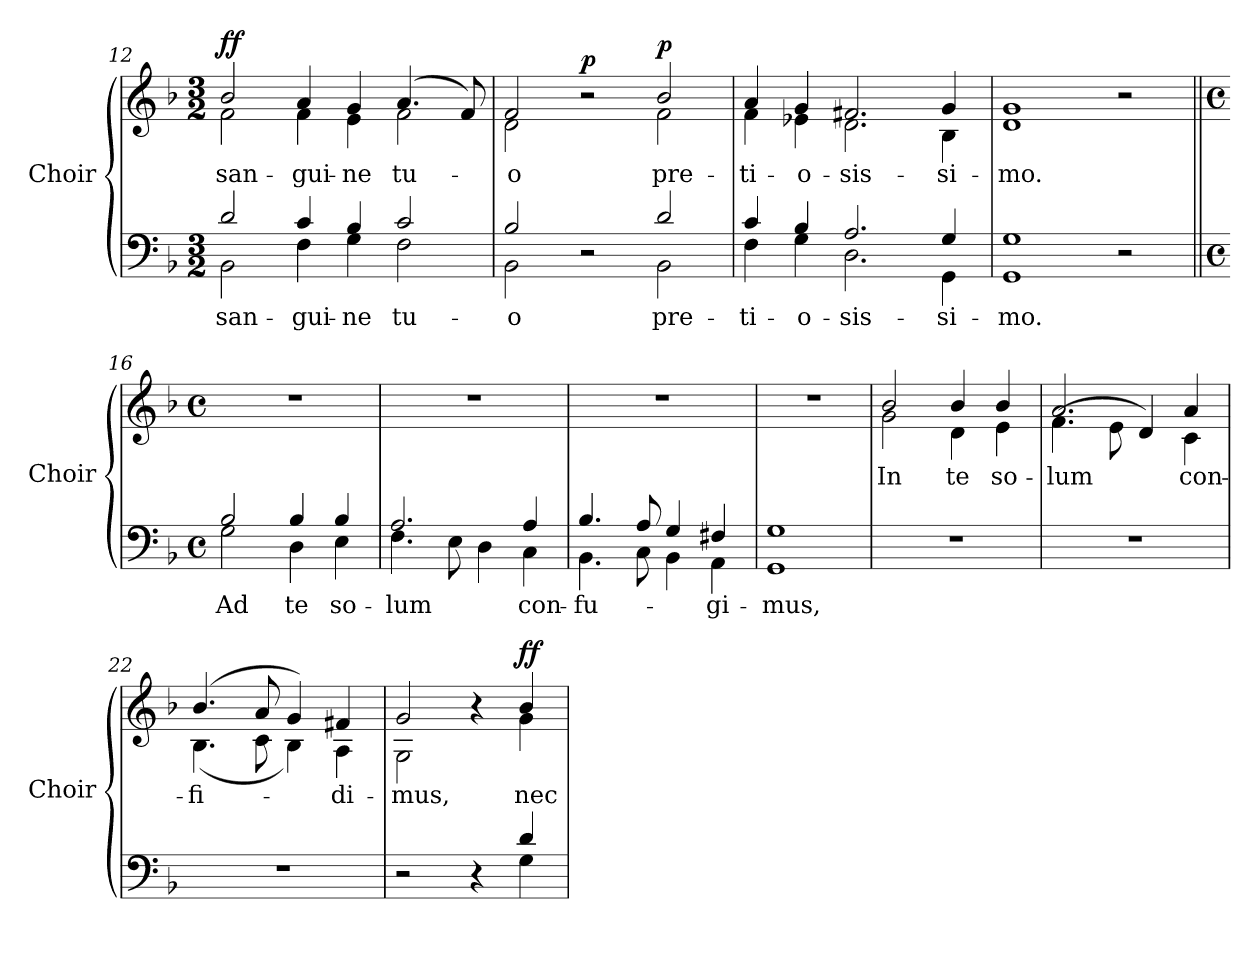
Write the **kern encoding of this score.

**kern	**text	**kern	**text	**dynam
*part1	*part1	*part1	*part1	*part1
*staff2	*staff2	*staff1	*staff1	*staff1/2
*I"Choir	*	*	*	*
*I'Choir	*	*	*	*
*clefF4	*	*clefG2	*	*
*k[b-]	*	*k[b-]	*	*
*F:	*	*F:	*	*
*M3/2	*	*M3/2	*	*
=12	=12	=12	=12	=12
!	!LO:LY:b:color=#000000	!	!	!
*^	*	*	*	*
!	!	!	!	!LO:LY:b:color=#000000	!
*	*	*	*^	*	*
2di/	2BB-i\	san-	2b-i/	2fi\	san-	f f
!	!	!LO:LY:b:color=#000000	!	!	!	!
!	!	!	!	!	!LO:LY:b:color=#000000	!
4ci/	4Fi\	-gui-	4ai/	4fi\	-gui-	.
!	!	!LO:LY:b:color=#000000	!	!	!	!
!	!	!	!	!	!LO:LY:b:color=#000000	!
4B-i/	4Gi\	-ne	4gi/	4ei\	-ne	.
!	!	!LO:LY:b:color=#000000	!	!	!	!
!	!	!	!	!	!LO:LY:b:color=#000000	!
2ci/	2Fi\	tu-	(4.ai/	2fi\	tu-	.
.	.	.	8fi/)	.	.	.
=13	=13	=13	=13	=13	=13	=13
!	!	!LO:LY:b:color=#000000	!	!	!	!
!	!	!	!	!	!LO:LY:b:color=#000000	!
2B-i/	2BB-i\	-o	2fi/	2di\	-o	.
2r	2ryy	.	2r	2ryy	.	p
!	!	!LO:LY:b:color=#000000	!	!	!	!
!	!	!	!	!	!LO:LY:b:color=#000000	!
2di/	2BB-i\	pre-	2b-i/	2fi\	pre-	p
=14	=14	=14	=14	=14	=14	=14
!	!	!LO:LY:b:color=#000000	!	!	!	!
!	!	!	!	!	!LO:LY:b:color=#000000	!
4ci/	4Fi\	-ti-	4ai/	4fi\	-ti-	.
!	!	!LO:LY:b:color=#000000	!	!	!	!
!	!	!	!	!	!LO:LY:b:color=#000000	!
4B-i/	4Gi\	-o-	4gi/	4e-Xi\	-o-	.
!	!	!LO:LY:b:color=#000000	!	!	!	!
!	!	!	!	!	!LO:LY:b:color=#000000	!
2.Ai/	2.Di\	-sis-	2.f#Xi/	2.di\	-sis-	.
!	!	!LO:LY:b:color=#000000	!	!	!	!
!	!	!	!	!	!LO:LY:b:color=#000000	!
4Gi/	4GGi\	-si-	4gi/	4B-i\	-si-	.
*v	*v	*	*	*	*	*
*	*	*v	*v	*	*
=15	=15	=15	=15	=15
*^	*	*^	*	*
!	!	!LO:LY:b:color=#000000	!	!	!	!
*v	*v	*	*	*	*	*
*	*	*v	*v	*	*
*^	*	*^	*	*
!	!	!	!	!	!LO:LY:b:color=#000000	!
*v	*v	*	*	*	*	*
*	*	*v	*v	*	*
1GGi 1Gi	-mo.	1di 1gi	-mo.	.
2r	.	2r	.	.
!!LO:LB:g=z
=16||	=16||	=16||	=16||	=16||
*M4/4	*	*M4/4	*	*
*met(c)	*	*met(c)	*	*
*	*	*MM100	*	*
!	!LO:LY:b:color=#000000	!	!	!
*^	*	*	*	*
2B-i/	2Gi\	Ad	1r	.	.
!	!	!LO:LY:b:color=#000000	!	!	!
4B-i/	4Di\	te	.	.	.
!	!	!LO:LY:b:color=#000000	!	!	!
4B-i/	4Ei\	so-	.	.	.
=17	=17	=17	=17	=17	=17
!	!	!LO:LY:b:color=#000000	!	!	!
2.Ai/	4.Fi\	-lum	1r	.	.
.	8Ei\	.	.	.	.
.	4Di\	.	.	.	.
!	!	!LO:LY:b:color=#000000	!	!	!
4Ai/	4Ci\	con-	.	.	.
=18	=18	=18	=18	=18	=18
!	!	!LO:LY:b:color=#000000	!	!	!
4.B-i/	4.BB-i\	-fu-	1r	.	.
8Ai/	8Ci\	.	.	.	.
4Gi/	4BB-i\	.	.	.	.
!	!	!LO:LY:b:color=#000000	!	!	!
4F#Xi/	4AAi\	-gi-	.	.	.
*v	*v	*	*	*	*
=19	=19	=19	=19	=19
*^	*	*	*	*
!	!	!LO:LY:b:color=#000000	!	!	!
*v	*v	*	*	*	*
1GGi 1Gi	-mus,	1r	.	.
=20	=20	=20	=20	=20
!	!	!	!LO:LY:b:color=#000000	!
*	*	*^	*	*
1r	.	2b-i/	2gi\	In	.
!	!	!	!	!LO:LY:b:color=#000000	!
.	.	4b-i/	4di\	te	.
!	!	!	!	!LO:LY:b:color=#000000	!
.	.	4b-i/	4ei\	so-	.
=21	=21	=21	=21	=21	=21
!	!	!	!	!LO:LY:b:color=#000000	!
1r	.	2.ai/	(4.fi\	-lum	.
.	.	.	8ei\	.	.
.	.	.	4di/)	.	.
!	!	!	!	!LO:LY:b:color=#000000	!
.	.	4ai/	4ci\	con-	.
=22	=22	=22	=22	=22	=22
!	!	!	!	!LO:LY:b:color=#000000	!
1r	.	(4.b-i/	(4.B-i\	-fi-	.
.	.	8ai/	8ci\	.	.
.	.	4gi/)	4B-i\)	.	.
!	!	!	!	!LO:LY:b:color=#000000	!
.	.	4f#Xi/	4Ai\	-di-	.
=23	=23	=23	=23	=23	=23
*^	*	*	*	*	*
!	!	!	!	!	!LO:LY:b:color=#000000	!
2r	2.ryy	.	2gi/	2Gi\	-mus,	.
4r	.	.	4r	4ryy	.	.
!	!	!	!	!	!LO:LY:b:color=#000000	!
4di/	4Gi\	.	4b-i/	4gi\	nec	f f
*v	*v	*	*	*	*	*
*	*	*v	*v	*	*
=	=	=	=	=
*-	*-	*-	*-	*-
